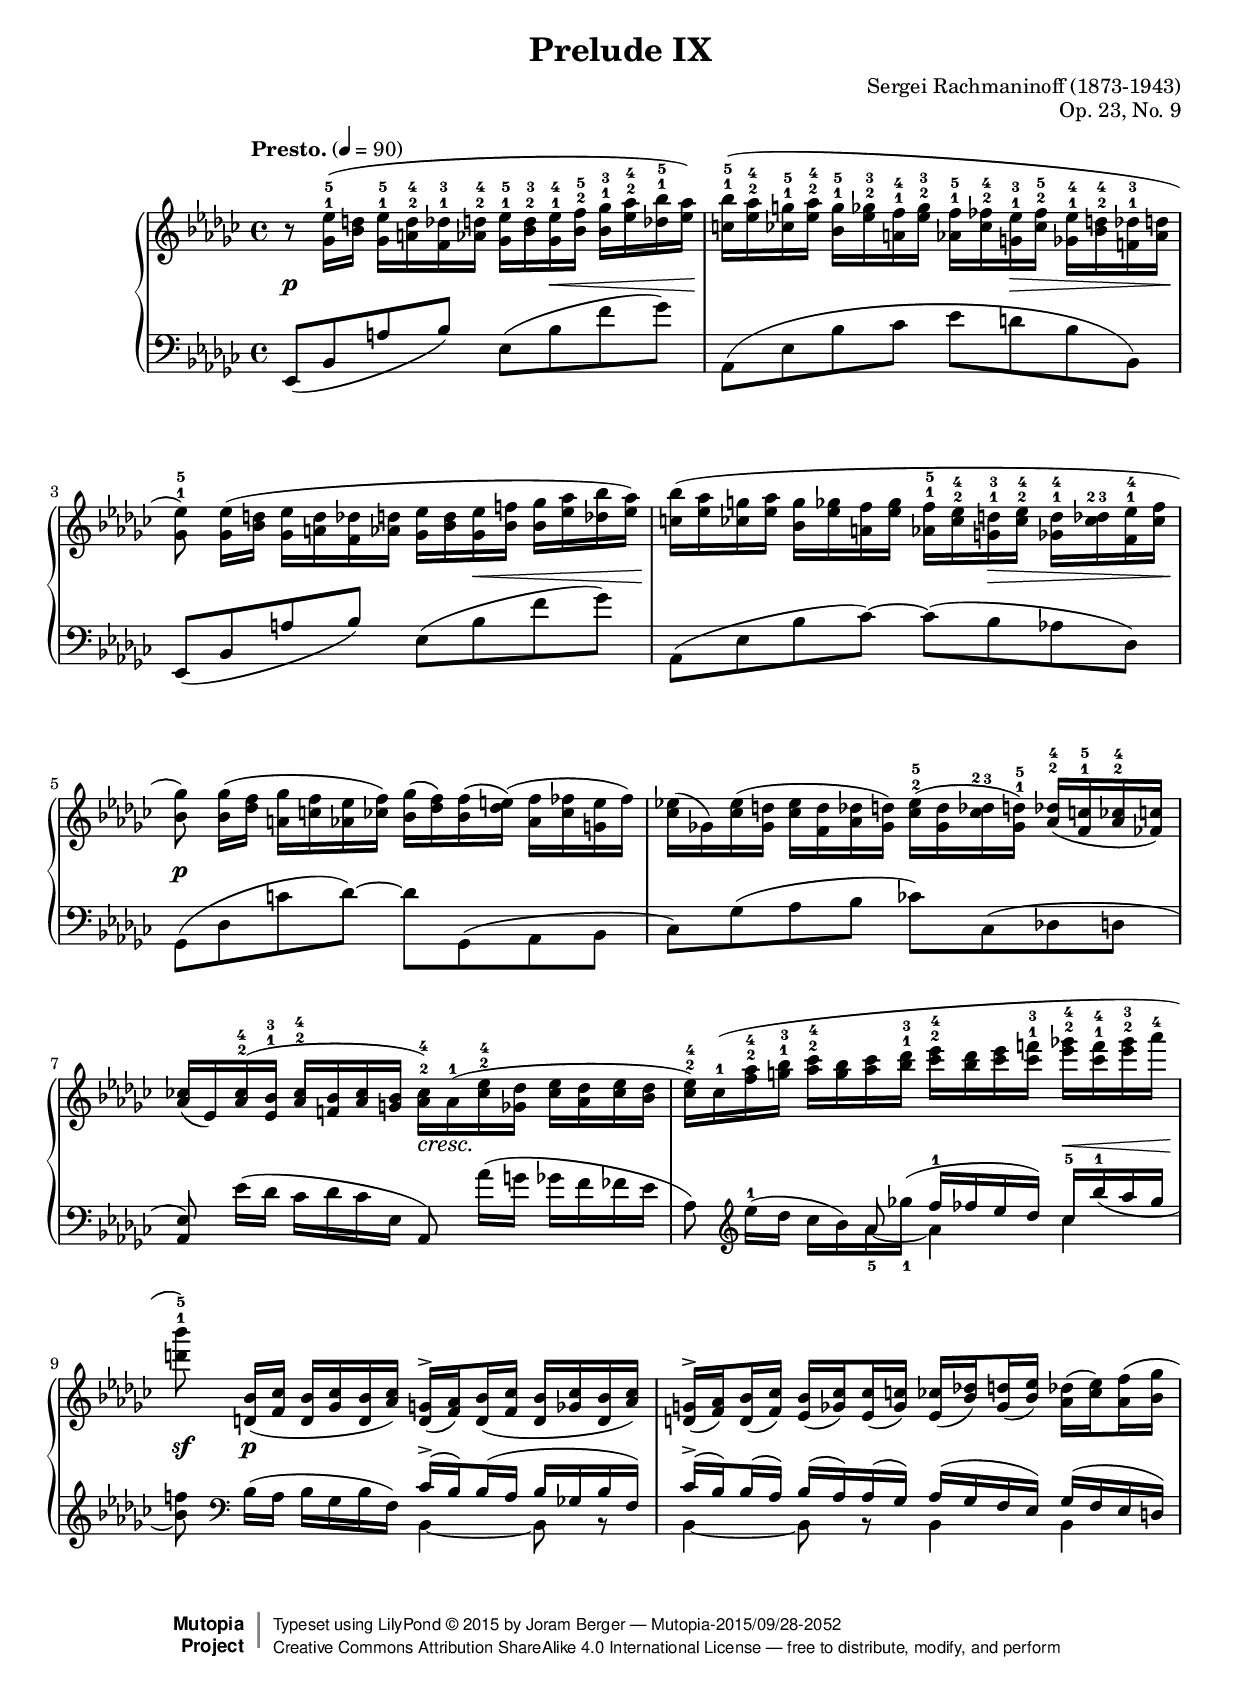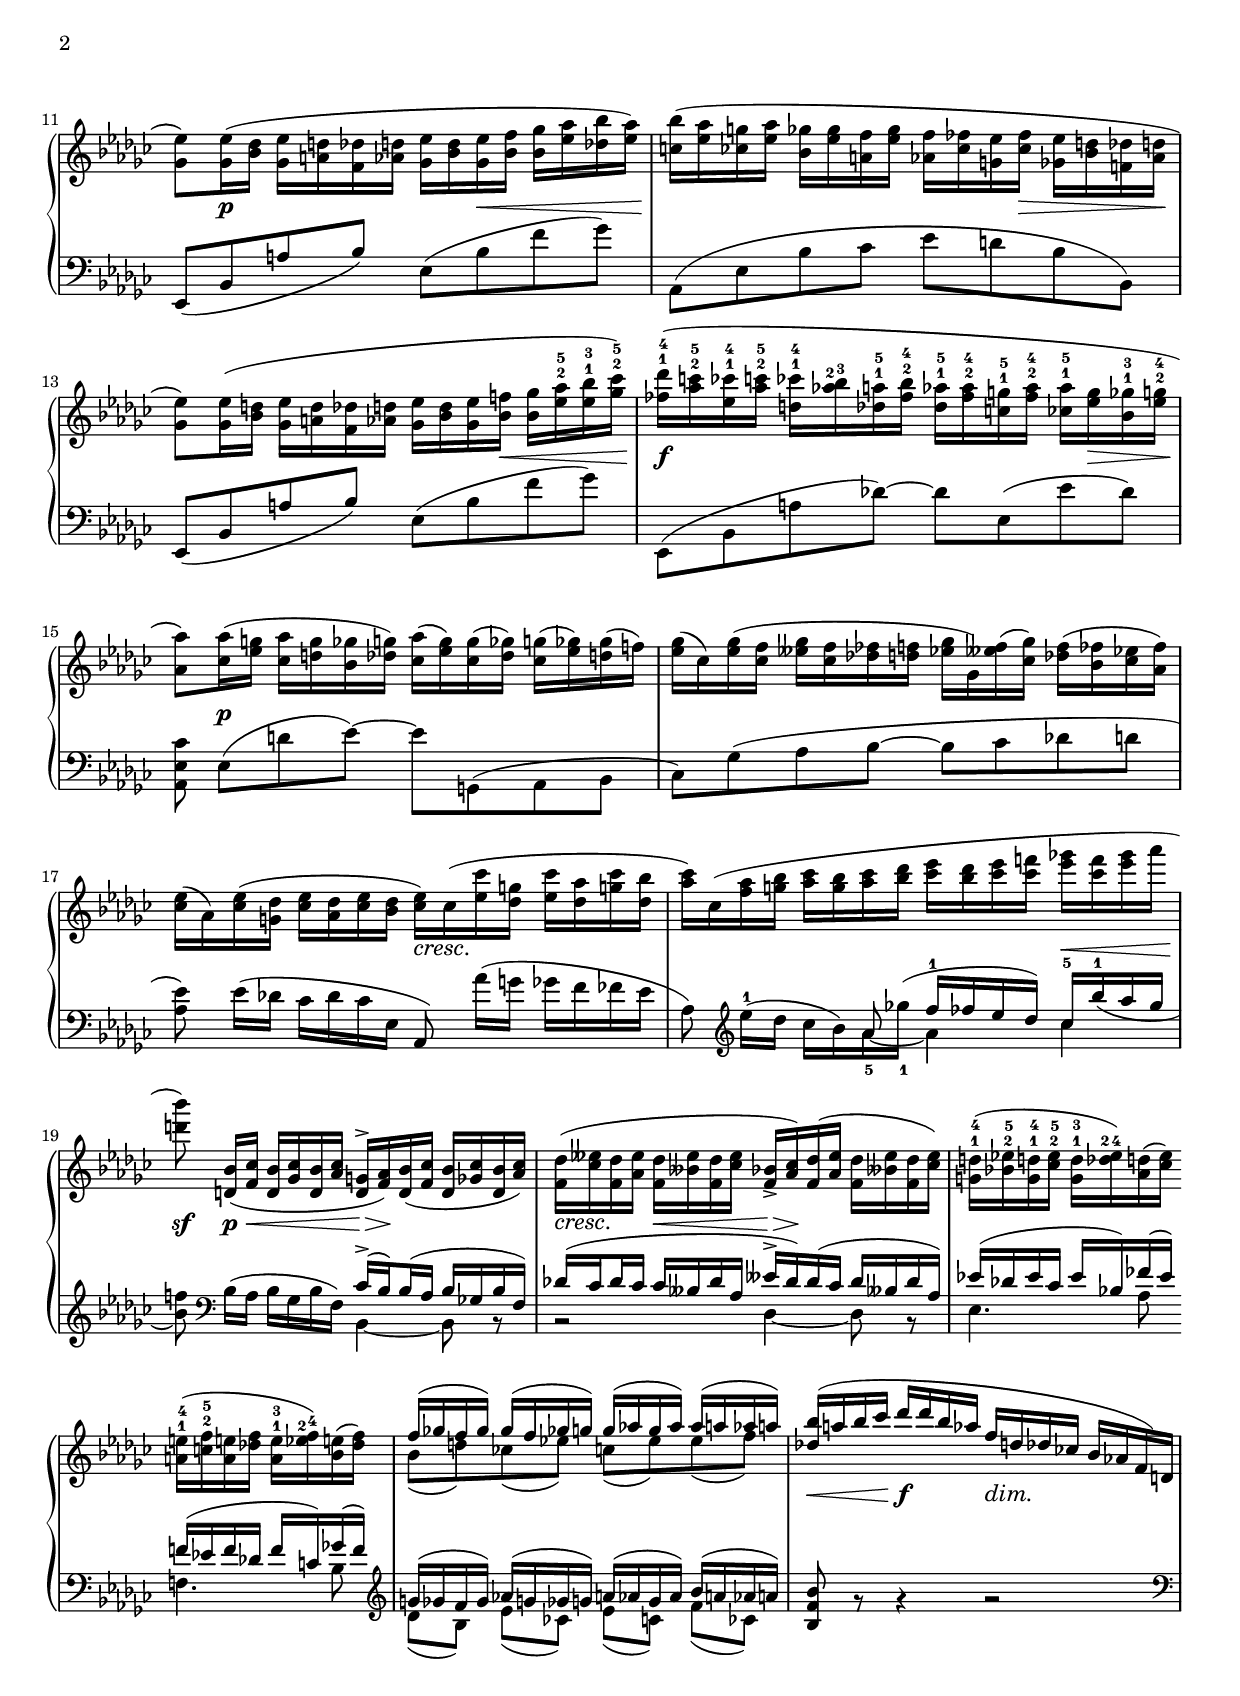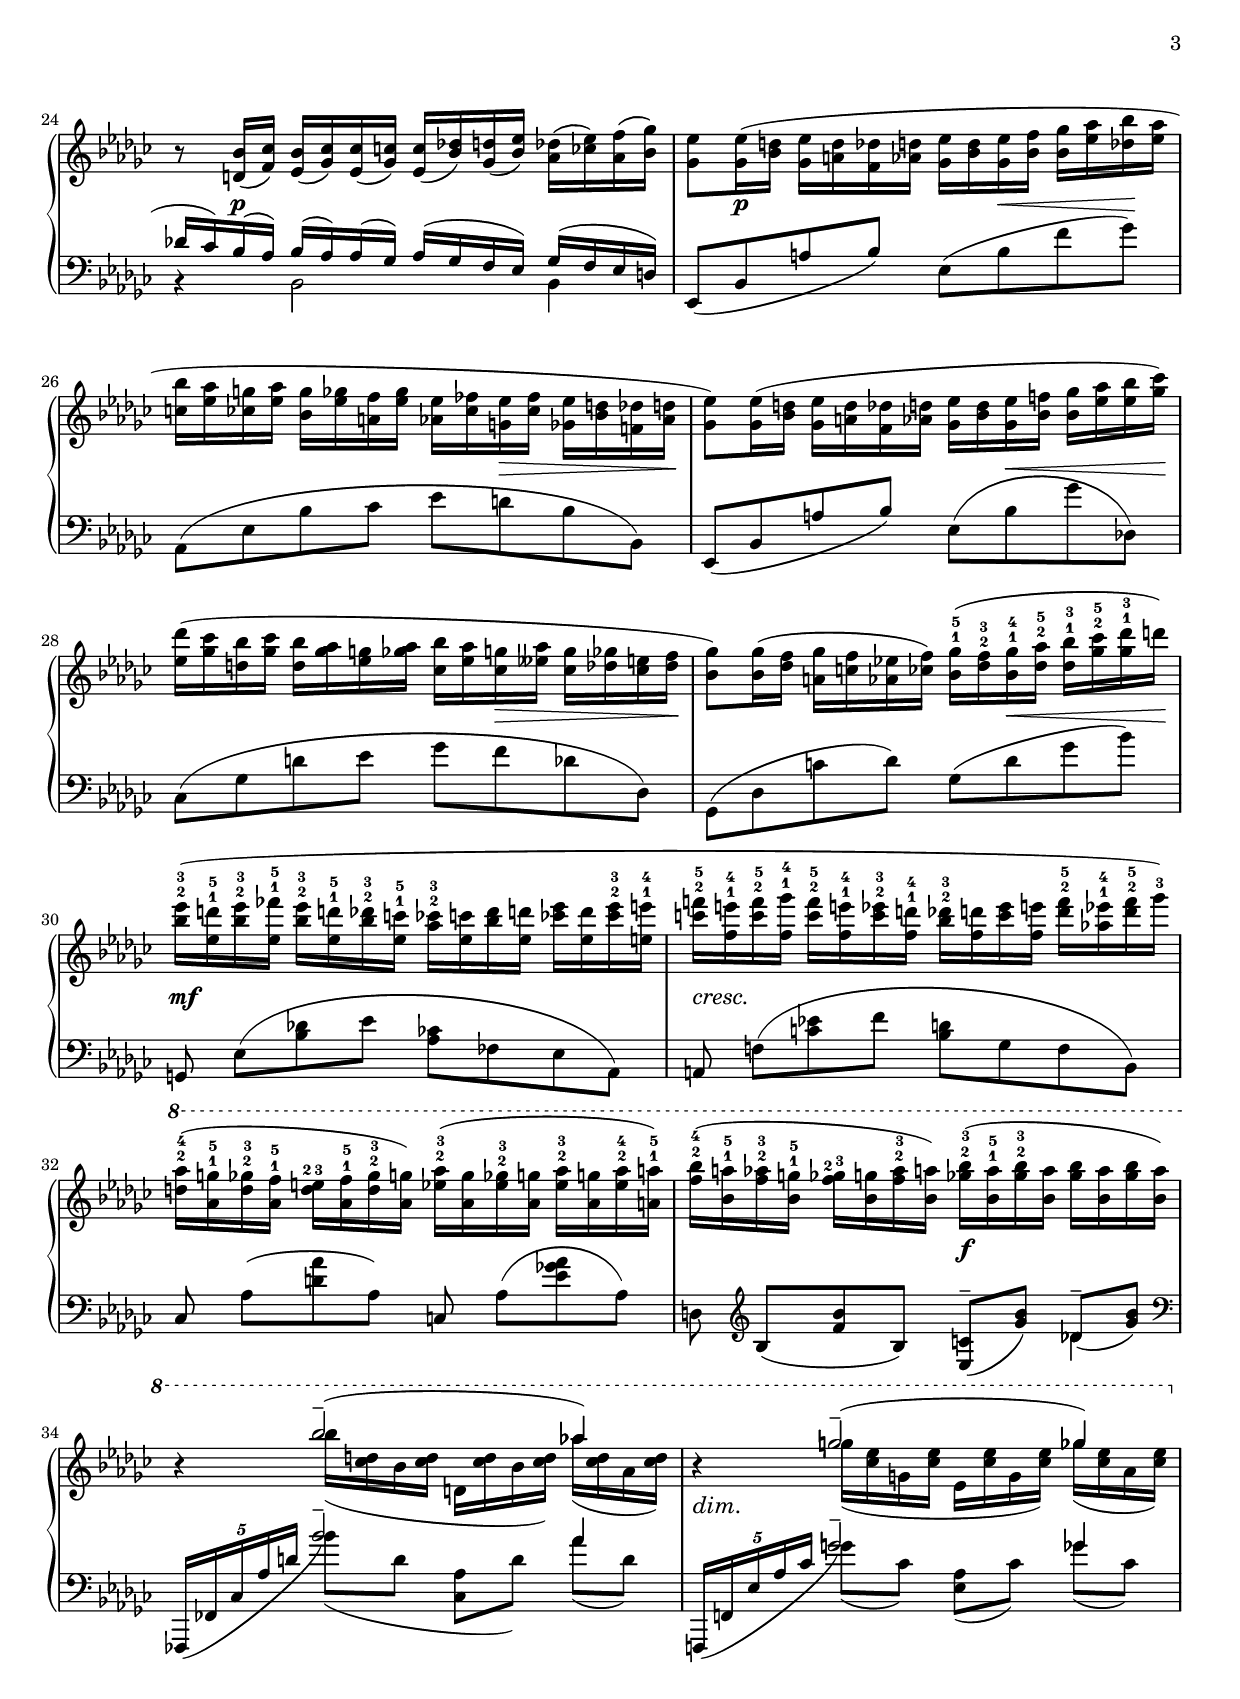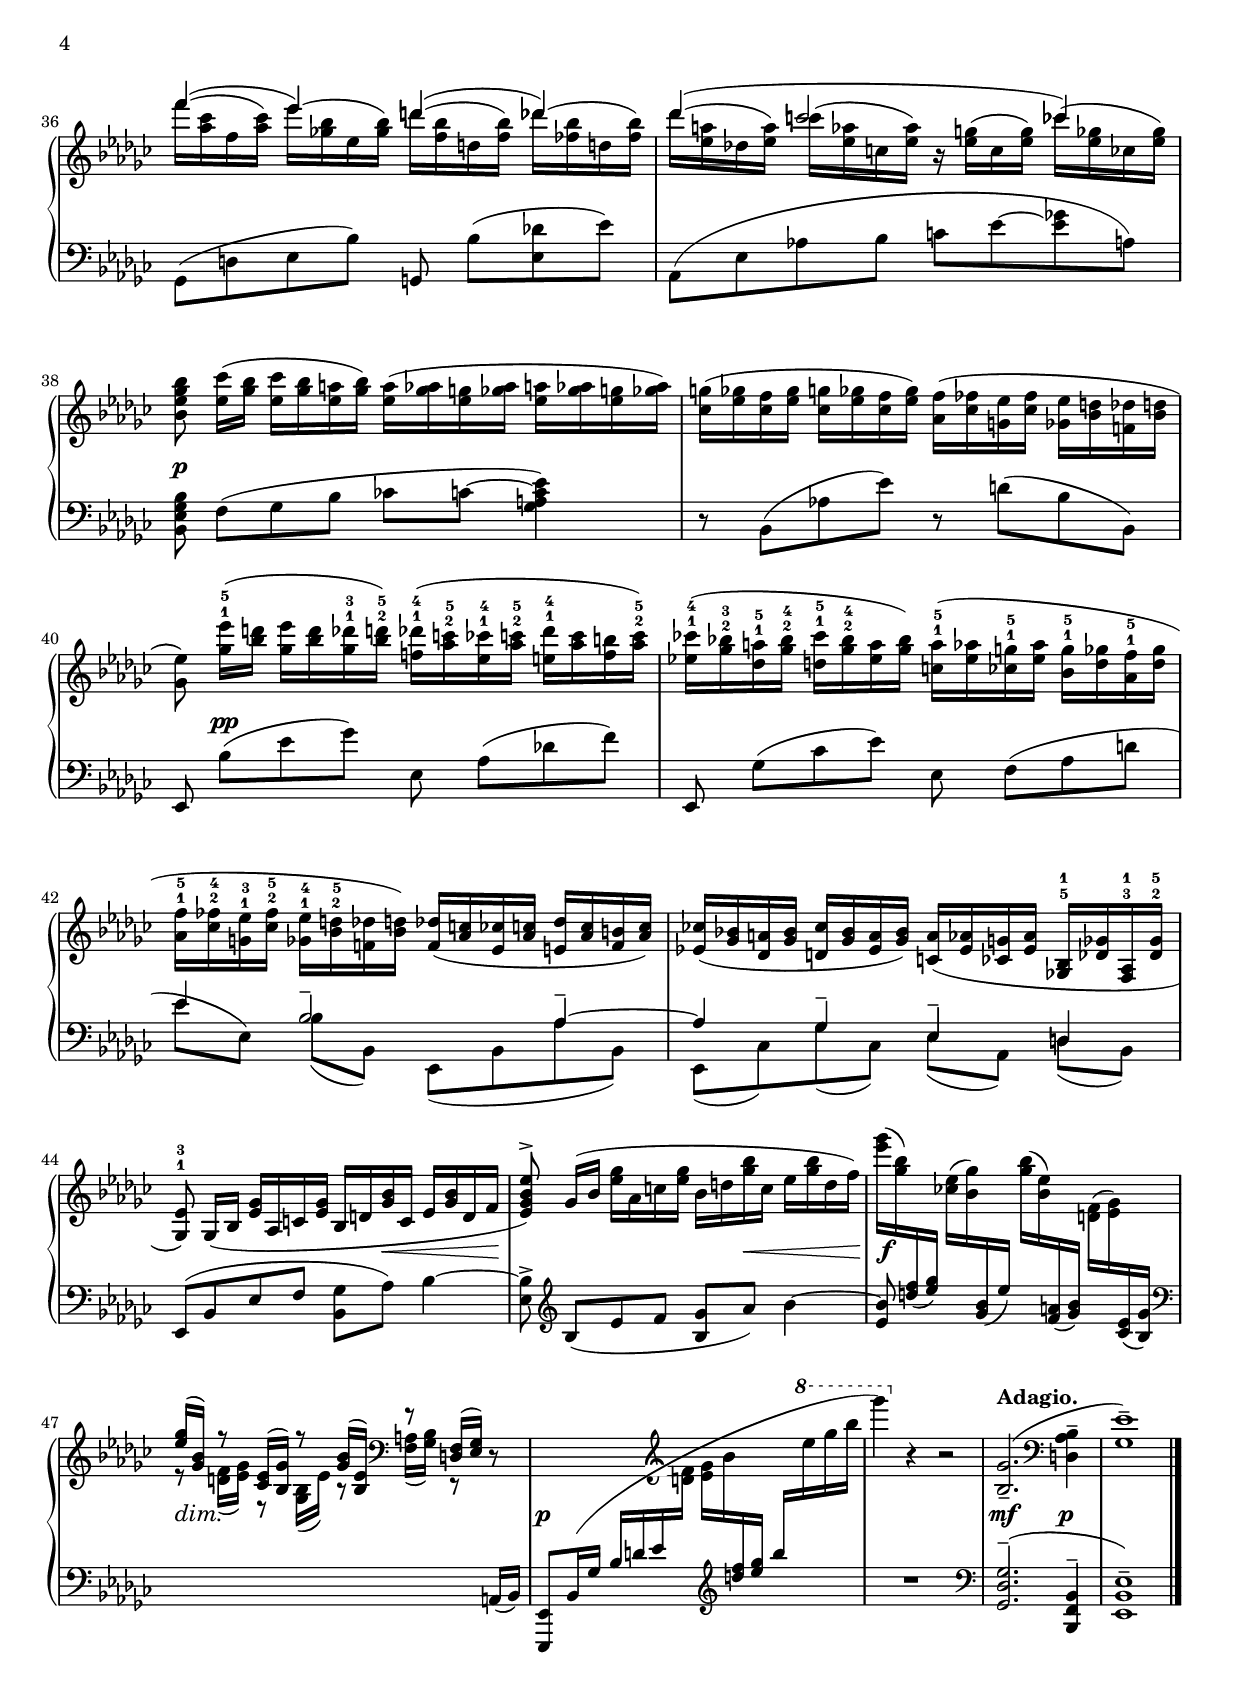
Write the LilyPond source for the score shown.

%%--------------------------------------------------------------------
% LilyPond typesetting of Rachmaninoff Prelude Op. 23 No. 5
%%--------------------------------------------------------------------

\version "2.19.17"
\language "deutsch"
\include "articulate.ly"

%\include "editorial-tools/edition-engraver/definitions.ily"

squeezeNotation = {
  \temporary \override Staff.AccidentalPlacement #'right-padding = #-0.05
  
  % TODO: also override LedgerLineSpanner.minimum-length-fraction
  
  % TODO: should use narrow accidentals when they're available,
  % http://code.google.com/p/lilypond/issues/detail?id=2203
  % TODO: only make the override if the stencil exists
  % (currently the function fails when the stencil is empty).
  \temporary \override Staff.Accidental #'stencil =
  #(lambda (grob)
     (ly:stencil-scale (ly:accidental-interface::print grob) 0.92 1))
  
  % TODO: design a narrow notehead glyph??
  % TODO: only make the override if the stencil exists
  % (currently the function fails when the stencil is empty).
  \temporary \override Staff.NoteHead #'stencil =
  #(lambda (grob)
     (ly:stencil-scale (ly:note-head::print grob) 0.96 1.02))
  
  % also, change tracking between letters (there is some snippet doing this)
  % TODO: only make the override if the stencil exists
  % (currently the function fails when the stencil is empty).
  \temporary \override Lyrics.LyricText #'stencil =
  #(lambda (grob)
     (ly:stencil-scale (lyric-text::print grob) 0.92 1))
}


% values between 17 and 19 look acceptable for A4 paper (some tweaks needed though)
% a compromise has to be found that fits on US letter paper, too
#(set-global-staff-size 18.0)

%----- Notes ---------------------------------------------------------
% - the choice between r and s in voices follows the Gutheil source,
%   however, LilyPond prefers to put them them in the order of the
%   voices, i.e. mostly below the staff.
% - stems and articulations are not always consistent in the source
% - the maintainer does not recommend the original tempo

%----- Known problems ------------------------------------------------
% - midi is not nice
% - quite some slurs would need further adjustments (\shape)
% - some hairpins could be better aligned (extra-offset)
% - there are many semiquaver rests at odd places
% - a larger staff size would be possible if clef changes required
%   less space (cf. m. 69 - 71). This would reduce the white space
%   between staves
% - there are 'Impossible or ambiguous (de)crescendo in MIDI.' errors
% - there may be typos

%--------Definitions and shorthands

%\include "openlilylib"
%\useLibrary Stylesheets
%\useNotationFont Greyerzer
%\displayNotationFonts

% shrink hairpin (like in second measure)
hairpin = {
  \once \override Hairpin.extra-offset = #'(0 . -0.8)
  \once \override Hairpin.height = 0.5
}

% same for the lower voice
hairpinII = {
  \once \override Hairpin.height = 0.5
}

shpeSL =  \shape #'((1 . -0.6) (1 . -0.8) (0 . 0) (0 . 0)) Slur

% switch from upper staff (main droite) to lower (main gauche) and vice versa
mg = { \change Staff = "mg" \voiceOne }
md = { \change Staff = "md" \voiceTwo }

% merge note heads of same pitches from different voices like in measure 41
merge = {
  \once \override Staff.NoteColumn.force-hshift = 0
}

% new dynamic mark: ff with white background for measure 24
whiteff = #(make-dynamic-script #{
  \markup \whiteout \pad-markup #0.4 \dynamic ff
#})

% new dynamic mark: pp leggiero for measure 84
ppLeg = #(make-dynamic-script #{
  \markup {
    \dynamic pp
    \with-dimensions #'(0 . 0) #'(0 . 0)
    \normal-text \italic leggiero
  }
#})

whit = 
\tweak #'extra-offset #'(0 . -4.4)
\tweak #'X-offset #-3.3
\tweak #'color #white
\tweak #'outside-staff-priority ##f
^\markup \rounded-box "  "

% move dynamics (either in x and y by a pair or in y by a number)
dyn =
#(define-music-function (parser location shift) (number-or-pair?)
   (_i "Shift dynamics.")
   (if (pair? shift)
       #{
         \once \override DynamicText.extra-offset = $shift
         \once \override DynamicTextSpanner.extra-offset = $shift
         \once \override Hairpin.extra-offset = $shift
       #}
       #{
         \once \override DynamicText.extra-offset = #(cons 0 shift)
         \once \override DynamicTextSpanner.extra-offset = #(cons 0 shift)
         \once \override Hairpin.extra-offset = #(cons 0 shift)
       #}))


% paper and header -------------------------------------

\paper {
  top-margin = 6\mm                              %-minimum top-margin: 8mm
  bottom-margin = 6\mm
  top-markup-spacing.basic-distance = #6         %-dist. from bottom of top margin to the first markup/title
  markup-system-spacing.basic-distance = #5      %-dist. from header/title to first system
  top-system-spacing.basic-distance = #12        %-dist. from top margin to system in pages with no titles
  last-bottom-spacing.basic-distance = #12       %-pads music from copyright block
  last-bottom-spacing.minimum-distance = #0
  ragged-last = ##f
  ragged-bottom = ##f
  ragged-last-bottom = ##f
  page-count = #4
}

\header {
  % visible headers
  title = "Prelude IX"
  composer = "Sergei Rachmaninoff (1873-1943)"
  opus = "Op. 23, No. 9"

  % meta information and Mutopia headers
  date = "1901"
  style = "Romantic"
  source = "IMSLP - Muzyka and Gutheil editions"
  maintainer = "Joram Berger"
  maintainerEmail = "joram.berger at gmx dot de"
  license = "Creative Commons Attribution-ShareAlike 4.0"
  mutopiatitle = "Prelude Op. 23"
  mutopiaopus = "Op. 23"
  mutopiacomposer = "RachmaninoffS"
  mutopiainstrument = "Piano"

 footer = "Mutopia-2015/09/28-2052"
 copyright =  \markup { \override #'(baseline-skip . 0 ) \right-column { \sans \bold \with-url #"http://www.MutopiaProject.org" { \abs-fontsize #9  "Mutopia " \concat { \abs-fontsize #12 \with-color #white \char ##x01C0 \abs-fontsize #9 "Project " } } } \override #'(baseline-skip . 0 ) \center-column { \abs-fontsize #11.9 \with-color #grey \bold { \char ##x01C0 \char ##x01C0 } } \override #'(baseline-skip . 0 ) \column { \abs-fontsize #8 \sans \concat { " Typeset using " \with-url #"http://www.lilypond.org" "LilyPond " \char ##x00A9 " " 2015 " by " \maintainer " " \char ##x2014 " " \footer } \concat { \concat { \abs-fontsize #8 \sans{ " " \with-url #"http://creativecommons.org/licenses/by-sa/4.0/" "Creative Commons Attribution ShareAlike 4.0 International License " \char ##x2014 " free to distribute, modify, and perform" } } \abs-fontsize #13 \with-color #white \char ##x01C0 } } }
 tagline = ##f
}

%----- musical content -----------------------------------------------------------

% right hand, upper voice
RHand = \relative c'' {
  % page 1
    \overrideTimeSignatureSettings
        #'(4 . 4)          % timeSignatureFraction
        #'(1 . 16)        % baseMomentFraction
        #'(2 2 4 4 4)         % beatStructure
        #'()                % beamExceptions
  \set fingeringOrientations = #'(up)
  \override Fingering.avoid-slur = #'inside
  %\omit Fingering
  %\fingeringOrientations #'(up) 
  r8 <ges-1 es'-5>16( <b d> <ges-1 es'-5> <a-2 d-4> <f-1 des'-3> <as-2 d-4> 
  <ges-1 es'-5> <b-2 d-3> <ges-1 es'-4> <b-2 f'-5> <b-1 ges'-3> <es-2 as-4> <des-1 b'-5> <es as>) |
  <c-1 b'-5>( <es-2 as-4> <ces-1 g'-5> <es-2 as-4> <b-1 g'-5> <es-2 ges-3> <a,-1 f'-4> <es'-2 ges-3>
  <as,-1 f'-5> <ces-2 fes-4> <g-1 es'-3> <ces-2 fes-5> <ges-1 es'-4> <b-2 d-4> <f-1 des'-3> <as d>
  \once \override Fingering.avoid-slur = #'outside
  <ges-1 es'-5>8)\noBeam <ges es'>16( <b d> <ges es'> <a d> <f des'> <as d> 
  <ges es'> <b d> <ges es'> <b f'> <b ges'> <es as> <des b'> <es as>) |
  <c b'>( <es as> <ces g'> <es as> <b g'> <es ges> <a, f'> <es' ges>
  <as,-1 f'-5> <ces-2 es-4> <g-1 d'-3> <ces-2 es-4> <ges-1 d'-4> <ces-2 des-3> <f,-1 es'-4> <ces' f> |
  \revert Fingering.avoid-slur
  <b ges'>8)\noBeam q16( <des f> <a ges'> <c f> <as es'> <ces f>)
  <b ges'>( <des f>) <b f'>( <des e>) (<as f'> <ces fes> <g e'> fes') |
  <ces es>( ges) <ces es>( <ges d'> <ces es> <f, d'> <as des> <ges d'>)
  <ces-2 es-5>( <ges d'> <ces-2 des-3> <ges-1 d'-5>) <as-2 des-4>( <f-1 c'-5> <as-2 ces-4> <fes c'>)
  <as ces>( es) <as-2 ces-4>( <es-1 b'-3> <as-2 ces-4> <f b> <as ces> <g b>
  <as-2 ces-4>) as-1( <ces-2 es-4> <ges des'> <ces es> <as des> <ces es> <b des> |
  <ces-2 es-4>) 
  \override Fingering.avoid-slur = #'inside
  ces-1( <f-2 as-4> <g-1 b-3> <as-2 ces-4> <g b> <as ces> <b-1 des-3>
  <ces-2 es-4> <b des> <ces es> <ces-1 f-3> <es-2 ges-4> <ces-1 f-4> <es-2 ges-3> as-4
  <d,-1 b'-5>8)\noBeam <d,, b'>16( <f ces'> <d b'> <ges ces> <d b'> <as' ces>)
  \once\set subdivideBeams = ##t
  \set baseMoment = #(ly:make-moment 1/8)
  \set beatStructure = #'(2 2 2 2)
  <d, g>^>( <f as>) <d b'>( <f ces'> <d b'> <ges ces> <d b'> <as' ces>) |
  \set subdivideBeams = ##t
  <d, g>^>( <f as>) <d b'>( <f ces'>) <es b'>( <ges ces>) <es ces'>( <ges c>)
  <es ces'>( <b' des>) <ges d'>( <b es>) <as des>( <ces es>) <as f'>( <b ges'> |
  \set subdivideBeams = ##f
  
  % page 2
  <ges es'>8) q16( <b des> <ges es'> <a d> <f des'> <as d> 
  <ges es'> <b d> <ges es'> <b f'> <b ges'> <es as> <des b'> <es as>) |
  <c b'>( <es as> <ces g'> <es as> <b ges'> <es ges> <a, f'> <es' ges>
  <as, f'> <ces fes> <g es'> <ces fes> <ges es'> <b d> <f des'> <as d> |
  <ges es'>8) q16( <b d> <ges es'> <a d> <f des'> <as d>
  <ges es'> <b d> <ges es'> <b f'> <b ges'> <es-2 as-5> <es-1 b'-3> <ges-2 ces-5>) |
  <fes-1 des'-4>( <as-2 c-5> <es-1 ces'-4> <as-2 c-5> <d,-1 ces'-4> <as'-2 b-3> <des,-1 a'-5> <fes-2 b-4>
  <des-1 as'-5> <fes-2 as-4> <c-1 g'-5> <fes-2 as-4> <ces-1 as'-5> <es g> <b-1 ges'-3> <es-2 g-4> |
  <as, as'>8) <ces as'>16( <es g> <ces as'> <d g> <b ges'> <des g>)
  <ces as'>( <es g>) <ces g'>( <des ges>) <ces g'>( <es ges>) <d ges>( f) |
  <es ges>( ces) <es ges>( <ces f> <eses ges> <ces f> <des fes> <d f>
  <es ges> ges,) <eses' f>( <ces ges'>) <des f>( <b fes'> <ces es> <as fes'>)
  <ces es>( as) <ces es>( <g des'> <ces es> <as des> <ces es> <b des>
  <ces es>) ces( <es ces'> <des g> <es ces'> <des as'> <g ces> <des b'> |
  <as' ces>) ces,( <f as> <g b> <as ces> <g b> <as ces> <b des>
  <ces es> <b des> <ces es> <ces f> <es ges> <ces f> <es ges> as |
  <d, b'>8)\noBeam <d,, b'>16( <f ces'> <d b'> <ges ces> <d b'> <as' ces>
  <d, g>^> <f as>) <d b'>( <f ces'> <d b'> <ges ces> <d b'> <as' ces>) |
  <f des'>( <ces' eses> <f, des'> <as eses'> <f des'> <heses eses> <f des'> <ces' eses>
  <f, b>-> <as ces>) <f des'>( <as eses'> <f des'> <heses eses> <f des'> <ces' eses>) |
  <g-1 d'-4>( <b-2 es-5> <g-1 d'-4> <ces-2 es-5> <g-1 d'-3> <des'-2 es-4>) <as d>( <ces es>)
  
  \squeezeNotation
  
  <a-1 e'-4>( <c-2 f-5> <a e'> <des f> <a-1 e'-3> <es'-2 f-4>) <b e>( <des f>) |
  <<
    {
      \voiceOne
      f16( ges f ges) ges( f ges g) g( as g as) as( a as a)
    }
    \new Voice {
      \voiceTwo
      b,='8( d) ces( es) c( es) es( f)
    }
  >>
  \oneVoice
  \undo \squeezeNotation
  s1
  % page 3
  r8 <d, b'>16( <f ces'>) <es b'>( <ges ces>) <es ces'>( <ges c>)
  <es c'>( <b' des>) <ges d'>( <b es>) <as des>( <ces es>) <as f'>( <b ges'>)
  <ges es'>8 q16( <b d> <ges es'> <a d> <f des'> <as d>
  <ges es'> <b d> <ges es'> <b f'> <b ges'> <es as> <des b'> <es as> |
  <c b'> <es as> <ces g'> <es as> <b g'> <es ges> <a, f'> <es' ges> 
  <as, es'> <ces fes> <g es'> <ces fes> <ges es'> <b d> <f des'> <as d> |
  <ges es'>8) q16( <b d> <ges es'> <a d> <f des'> <as d>
  <ges es'> <b d> <ges es'> <b f'> <b ges'> <es as> <es b'> <ges ces>) |
  <es des'>( <ges ces> <d b'> <ges ces> <d b'> <ges as> <es g> <ges as>
  <ces, b'> <es as> <ces g'> <eses as> <ces g'> <des ges> <ces e> <des f> |
  <b ges'>8) q16( <des f> <a ges'> <c f> <as es'> <ces f>)
  <b-1 ges'-5>( <des-2 f-3> <b-1 ges'-4> <des-2 as'-5> <des-1 b'-3> <ges-2 ces-5> <ges-1 des'-3> d') |
  <b-2 es-3>( <es,-1 d'-5> <b'-2 es-3> <es,-1 fes'-5> <b'-2 es-3> <es,-1 d'-5> <b'-2 des-3> <es,-1 c'-5>
  <as-2 ces-3> <es c'> <b' des> <es, d'> <ces' es> <es, d'> <ces'-2 es-3> <e,-1 e'-4> |
  <c'-2 f-5> <f,-1 e'-4> <c'-2 f-5> <f,-1 ges'-4> <c'-2 f-5> <f,-1 e'-4> <c'-2 es-3> <f,-1 d'-4>
  <b-2 des-3> <f d'> <c' es> <f, e'> <d'-2 f-5> <as-1 es'-4> <d-2 f-5> ges-3) |
  \ottava 1
  <d-2 as'-4>( <as-1 g'-5> <d-2 ges-3> <as-1 f'-5> <d-2 e-3> <as-1 f'-5> <d-2 ges-3> <as g'>)
  <es'-2 as-3>( <as, g'> <es'-2 ges-3> <as, g'> <es'-2 as-3> <as, g'> <es'-2 as-4> <a,-1 a'-5>) |
  <f'-2 b-4>( <b,-1 a'-5> <f'-2 as-3> <b,-1 g'-5> <f'-2 ges-3> <b, g'> <f'-2 as-3> <b, a'>)
  <ges'-2 b-3>( <b,-1 a'-5> <ges'-2 b-3> <b, a'> <ges' b> <b, a'> <ges' b> <b, a'>) |
  r4 << { b'2--( as4) } \\ { b16( <ces, d> b <ces d> d, <ces' d> b <ces d>) as'( <ces, d> as <ces d>) } >> |
  r4 << { g'2--( ges4) } \\ { g16( <ces, es> g <ces es> es, <ces' es> g <ces es>) ges'( <ces, es> as <ces es>) } >> |
  \ottava 0
  \pageBreak
  <<
    {
      \voiceOne
      f4( es) d( des) |
      des4( c2 ces4) |
    }
    \new Voice {
      \oneVoice % TODO: this follows the original (or \voiceTwo here?)
      \shpeSL
      f16( <as, ces> f <as ces>) \shpeSL es'( <ges, b> es <ges b>)
      \shpeSL
      d'( <f, b> d <f b>) \shpeSL des'( <fes, b> d <fes b>) |
      \shpeSL
      des'( <es, a> des <es a>) c'( <es, as> c <es as>)
      r <es g>( c <es g>) ces'( <es, ges> ces <es ges>) |
      
    }
  >>
  \oneVoice
  <b=' es ges b>8\noBeam <es ces'>16( <ges b> <es ces'> <ges b> <es a> <ges b>)
  <es a>16( <ges as> <es g> <ges as> <es a> <ges as> <es g> <ges as>) |
  <ces, g'>16( <es ges> <ces f> <es ges> <ces g'> <es ges> <ces f> <es ges>)
  <as, f'>16( <ces fes> <g es'> <ces fes> <ges es'> <b d> <f des'> <b d> |
  <ges es'>8)\noBeam <ges'-1 es'-5>16( <b d> <ges es'> <b d> <ges-1 des'-3> <b-2 d-5>)
  <f-1 des'-4>16( <as-2 c-5> <es-1 ces'-4> <as-2 c-5> <e-1 des'-4> <as c> <f h> <as-2 c-5>) |
  <es-1 ces'-4>16( <ges-2 b-3> <des-1 a'-5> <ges-2 b-4> <d-1 ces'-5> <ges-2 b-4> <es a> <ges b>)
  <c,-1 a'-5>16( <es as> <ces-1 g'-5> <es as> <b-1 g'-5> <d ges> <as-1 f'-5> <d ges> |
  <as-1 f'-5>16 <ces-2 fes-4> <g-1 es'-3> <ces-2 fes-5> <ges-1 es'-4> <b-2 d-5> <f des'> <b d>)
  <f des'>16( <as c> <es ces'> <as c> <e des'> <as c> <f h> <as c>) |
  <es ces'>16( <ges b> <des a'> <ges b> <d ces'> <ges b> <es a> <ges b>)
  <c, a'>16( <es as> <ces g'> <es as> <b-1 ges-5> <des ges> <as-1 f-3> <des-2 ges-5> |
  <ges,-1 es'-3>8)\noBeam ges16( b <es ges> as, c <es ges> 
  b16 d <ges b> c, es <ges b> d f |
  <es ges b es>8^>)\noBeam ges16( b <es ges> as, c <es ges>
  b d <ges b> c, es <ges b> d f)
  \once \override Beam.positions = #'(-4 . -5)
  \override Beam.damping = 3
  <es'=''' ges>16( <ges, b>)
  \change Staff = "mg" <d f>( <es ges>)
  \change Staff = "md" <ces es>( <b ges'>)
  \change Staff = "mg" <ges b>( es')
  \change Staff = "md" <ges b>( <b, es>)
  \change Staff = "mg" <f a>( <ges b>)
  \change Staff = "md" <d f>( <es ges>)
  \change Staff = "mg" <ces es>( <b ges'>)
  \change Staff = "md"
  \voiceOne
  \break
  <es'='' ges>16( <ges, b>) r8 <ces, es>16( <b ges'>) r8 <ges' b>16( <b, es>)
  \clef bass r8 <d, f>16( <es ges>) \oneVoice r8 |
  \change Staff = "mg"
  \override Staff.Clef.layer = 2
  <es,, es'>8 
  \shape #'((0 . -2) (2 . 1.5) (-3 . 0) (0 . -0.5)) Slur
  b''16( ges' b d es 
  \once \override Staff.Clef.whiteout = ##t
  \override Score.OttavaBracket.padding = 1
  \change Staff = "md" \clef treble <d f>\whit <es ges> b'
  \change Staff = "mg" \clef treble <d f> <es ges> b'
  \change Staff = "md" \ottava 1 es ges b |
  ges'4)
  
  \ottava 0
  r4 r2 |
  <b,,,,= ges'>2.--( \clef bass <d, as' b>4-- | <ges es'>1--)
  \bar "|."
}


% left hand, upper voice
LHand = \relative c, {
  % page 1
  es8( b' a' b) es,( b' f' ges) | as,,( es' b' ces es d b b,) |
  es,8( b' a' b) es,( b' f' ges) | as,,( es' b' ces) ~ ces( b as des,) |
  ges,( des' c' des) ~ des ges,,( as b | ces)  ges'( as b ces) ces,( des d |
  <as es'>)\noBeam es''16( des ces des ces es, as,8)\noBeam as''16( g ges f fes es |
  as,8)\noBeam \clef treble es''16-1( des ces b) 
  <<
    { \voiceTwo as-5 ges'-1^( \voiceOne f-1 fes es des) ces-5 b'-1_( as ges | }
    \new Voice { \voiceOne as,8 _~ \voiceTwo as4 ces } >>
  \oneVoice
  <b f'>8)\noBeam \clef bass b,16( as b ges b f) 
  <<
    { \voiceOne 
      \once\set subdivideBeams = ##t
      \set baseMoment = #(ly:make-moment 1/8)
      \set beatStructure = #'(2 2 2 2)
      ces'->( b) b( as b ges b f) |
      \once\set subdivideBeams = ##t
      ces'->( b) b( as) b( as) as( ges) as( ges f es) ges( f es d) | }
    \new Voice \with { \override Rest.staff-position = #-2 }
    { \voiceTwo b4 ~ b8 r | b4 ~ b8 r b4 b }
  >>
  \oneVoice
  es,8( b' a' b) es,( b ' f' ges) | as,,( es' b' ces es d b b,) |
  es,8( b' a' b) es,( b ' f' ges) | es,,( b' a' des) ~ des es,( es' des) |
  <as, es' ces'>\noBeam es'( d' es) ~ es g,,( as b | ces) ges'( as b ~ b ces des d |
  <as es'>)\noBeam es'16( des ces des ces es, as,8)\noBeam as''16( g ges f fes es |
  as,8)\noBeam \clef treble es''16-1( des ces b) 
  <<
    { \voiceTwo as-5 ges'-1^( \voiceOne f-1 fes es des) ces-5 b'-1_( as ges | }
    \new Voice { \voiceOne as,8 _~ \voiceTwo as4 ces } >>
  \oneVoice
  <b f'>8)\noBeam \clef bass b,16( as b ges b f) 
  <<
    { \voiceOne 
      \once\set subdivideBeams = ##t
      \set baseMoment = #(ly:make-moment 1/8)
      \set beatStructure = #'(2 2 2 2)
      ces'->( b) b( as b ges b f) |
      \once\set subdivideBeams = ##t
      \override Script.avoid-slur = #'inside
      des'( ces des ces ces heses des as eses'-> des) des( ces des heses des as) |
      es'( des es ces es b) fes'( es) \bar "" \break 
      \squeezeNotation
      f( es f des f c) ges'( f) \noBreak
      \clef treble
      g( ges f ges) as( g ges g) a( as g as) b( a as a) | \noBreak
      \change Staff = "md"
      <des b'>16( a' b ces des des b as f d des ces b as f d
      \undo \squeezeNotation
      \pageBreak
      \change Staff = "mg"
      \clef bass
      des ces) b( as) b( as) as( ges) as( ges f es) ges( f es d)
    }
    \new Voice \with { \override Rest.staff-position = #-2 }
    { \voiceTwo b=,4 ~ b8 r | r2 des4 ~ des8 r | es4. as8 f4. b8 |
      des8[( b]) es[( ces]) es[( c]) f[( ces])
      \oneVoice <b f' b>8 r r4 r2 |
      \voiceTwo r4 b,2 b4 |
    }
  >>
  \oneVoice
  es,=,8( b' a' b) es,( b' f' ges) |
  as,,( es' b' ces es d b b,) | es,( b' a' b) es,( b' ges' des,) |
  ces( ges' d' es ges f des des,) | ges,( des' c' des) ges,( des' ges b) |
  g,,\noBeam es'( <b' des> es <as, ces> fes es as,) |
  a\noBeam f'( <c' es> f <b, d> ges f b,) |
  ces\noBeam as'( <d as'> as) c,\noBeam as'( <es' ges as> as,) |
  d, \clef treble b'[( <f' b> b,]) <es, c'>^-[( <ges' b>]) 
  << 
    { 
      \voiceOne
      des--_( <ges b>) |
      \clef bass
      \oneVoice \tuplet 5/4 { fes,,,=,,16( fes' ces' as' d } \voiceOne b'2--) as4 |
      \oneVoice \tuplet 5/4 { f,,,=,,16( f' es' as ces } \voiceOne g'2--) ges4 |
    }
    \new Voice {
      \voiceTwo
      des4 |
      s4 b'8( d, <ces, as'>[ d']) as'( d,) |
      s4 g8( ces,) <es, as>[( ces']) ges'( ces,) |
  } >>
  \oneVoice
  ges,8( d' es b') g, b'[( <des es,> es]) |
  as,,8( es' as b c es ~ <es ges> a,) |
  <b, es ges b>8 f'[( ges b] ces c ~ <ges a c es>4) |
  r8 b,( as' es') r d( b b,) |
  es,8 b''[( es ges]) es, as[( des f]) |
  es,,8 ges'[( ces es]) es,
  << 
    {
      \voiceOne
      s4. |
      es'4 b2-- as4-- ~ |
      as4 ges-- es-- d
    }
    \new Voice {
      \oneVoice
      f=8( as d |
      \voiceTwo
      es[ es,]) b'( b,) es,( b' as' b,) |
      es,( ces') ges'( ces,) es[( as,]) d[( b]) |
    }
  >>
  \oneVoice
  es,=,8( b' es f <b, ges'> as') b4 ~ |
  <es, b'>8-> \clef treble b'[( es f] <b, ges'> as') b4 ~ |
  <es, b'>8 s2.. |
  \clef bass
  \md r8 <d f>16( <es ges>) r8 <ges, b>16( es') r8 <f, a>16( <ges b>) r8
  \change Staff = "mg" \oneVoice a,=,16( b) |
  s1 |
  R1 |
  \clef bass
  <ges des' ges>2.^-^( <b, f' b>4^- |
  <es b' es>1^-)
  
  
}



%------------ Dynamics

dynamics = {
  \tempo "Presto." 4 = 90
  s2\p s8 s4.\< | s2\! s8 s4.\> |
  s2\! s8 s4.\< | s2\! s8 s4.\> | 
  s1\p | s |
  s2 s\cresc | s s4 s\< |
  s8\sf s2..\p | s1 | \pageBreak
  % page 2
  s8 s4.\p s8 s\< s s | s2\! s8. s4\> s16\! |
  s2 s8. s4\< s16 | s2.\f s16 s8.\> |\break
  s8\! s2..\p | s1 |\break
  s2 s\cresc | s2. s4\< |
  s8\sf s\p\< s s s16\> s\! s4. | s8\cresc s s\< s s16\> s\! s4. |
  s1 | s | s4\< s\f s2\dim |\break
  s8\! s2..\p | s8 s4.\p s8 s\< s16 s s\! s | s2 s8 s4\> s16 s\! |
  s2 s8 s4\< s16 s\! | s2 s8 s4\> s16 s\! | s2 s8 s4\< s16 s\! |
  s1\mf |
  s1\cresc |
  s1 | s2 s2\f |
  s1 |
  s1\dim |
  s1 | s1 |
  s1\p |
  s1 | 
  s8 s2..\pp |
  s1*3 |
  s2 s8 s4\< s16 s\! |
  s2 s8 s4\< s16 s\! |
  s1\f |
  s1\dim |
  s1\p |
  s1 |
  \tempo "Adagio."
  s2.\mf s4\p |
  s1  \bar "|."
}


%\editionMod fullscore 2 1/4 edition.Staff.B \once \override NoteHead #'color = #red
%\addEdition fullscore
%-------Typeset music
\score {
  \new PianoStaff <<
    \new Staff = "md"
    %\with { \consists \editionEngraver edition }
    <<
      \clef treble \key es \minor
      \new Voice \RHand
    >>
    \new Dynamics <<
      \dynamics
      %\breaks
    >>
    \new Staff = "mg"
    %\with { \consists \editionEngraver edition }
    <<
      \clef bass \key es \minor
      \new Voice \LHand
    >>
  >>
  \layout {
    \accidentalStyle piano
    \context {
      \Score
      %\omit TupletNumber
      \omit TupletBracket
      \override DynamicTextSpanner.style = #'none
      \override TupletNumber.font-series = #'bold
      \mergeDifferentlyHeadedOff
      \override StaffGrouper.staff-staff-spacing.basic-distance = 11
      \override DynamicLineSpanner.staff-padding = #3.5
      %\consists \editionEngraver my.test % set this to your "global" tag-path
    }
    %\context {
    %  \Voice
      %\consists \editionEngraver ##f % a tag-path of value #f inherits from the parent context
   %}
  }
}
  
% generate midi
\score{
  \unfoldRepeats \articulate 
  \new PianoStaff 
  \with { midiInstrument = "acoustic grand" }
  %\consists \editionEngraver edition }
  <<
    \new Staff = "md" \new Voice << \dynamics \RHand >>
    \new Staff = "mg" \new Voice << \dynamics \LHand >>
  >>
  \midi {
    \tempo 4 = 152
    \context {
      \Score
      midiMinimumVolume = #0.3
      midiMaximumVolume = #1
    }
  }
}
